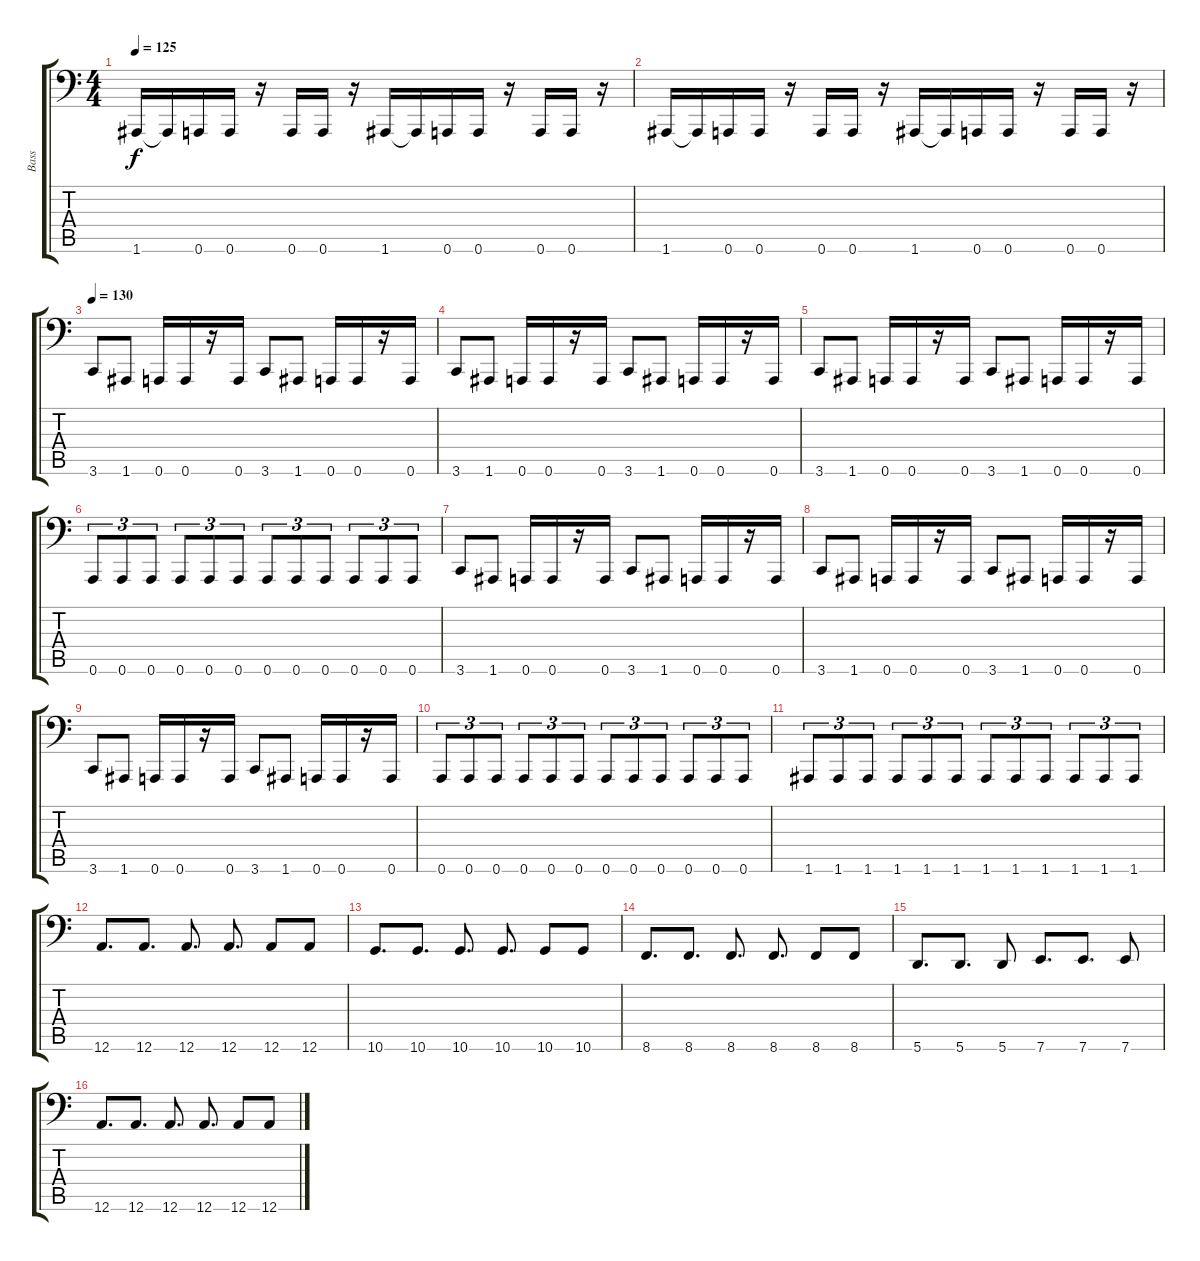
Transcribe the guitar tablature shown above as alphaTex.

\track ("Bass" "Bass") {instrument electricbasspick}
\staff {score tabs}
\tuning (B2 Gb2 D2 A1 E1 A0) {hide}
\ts (4 4)
\tempo 125
\clef f4
\ks c
1.6.16{dy f} 1.6{t}.16 0.6.16 0.6.16 r.16 0.6.16 0.6.16 r.16 1.6.16 1.6{t}.16 0.6.16 0.6.16 r.16 0.6.16 0.6.16 r.16 |
1.6.16 1.6{t}.16 0.6.16 0.6.16 r.16 0.6.16 0.6.16 r.16 1.6.16 1.6{t}.16 0.6.16 0.6.16 r.16 0.6.16 0.6.16 r.16 |
\tempo 130
3.6.8 1.6.8 0.6.16 0.6.16 r.16 0.6.16 3.6.8 1.6.8 0.6.16 0.6.16 r.16 0.6.16 |
3.6.8 1.6.8 0.6.16 0.6.16 r.16 0.6.16 3.6.8 1.6.8 0.6.16 0.6.16 r.16 0.6.16 |
3.6.8 1.6.8 0.6.16 0.6.16 r.16 0.6.16 3.6.8 1.6.8 0.6.16 0.6.16 r.16 0.6.16 |
0.6.8{tu (3 2)} 0.6.8{tu (3 2)} 0.6.8{tu (3 2)} 0.6.8{tu (3 2)} 0.6.8{tu (3 2)} 0.6.8{tu (3 2)} 0.6.8{tu (3 2)} 0.6.8{tu (3 2)} 0.6.8{tu (3 2)} 0.6.8{tu (3 2)} 0.6.8{tu (3 2)} 0.6.8{tu (3 2)} |
3.6.8 1.6.8 0.6.16 0.6.16 r.16 0.6.16 3.6.8 1.6.8 0.6.16 0.6.16 r.16 0.6.16 |
3.6.8 1.6.8 0.6.16 0.6.16 r.16 0.6.16 3.6.8 1.6.8 0.6.16 0.6.16 r.16 0.6.16 |
3.6.8 1.6.8 0.6.16 0.6.16 r.16 0.6.16 3.6.8 1.6.8 0.6.16 0.6.16 r.16 0.6.16 |
0.6.8{tu (3 2)} 0.6.8{tu (3 2)} 0.6.8{tu (3 2)} 0.6.8{tu (3 2)} 0.6.8{tu (3 2)} 0.6.8{tu (3 2)} 0.6.8{tu (3 2)} 0.6.8{tu (3 2)} 0.6.8{tu (3 2)} 0.6.8{tu (3 2)} 0.6.8{tu (3 2)} 0.6.8{tu (3 2)} |
1.6.8{tu (3 2)} 1.6.8{tu (3 2)} 1.6.8{tu (3 2)} 1.6.8{tu (3 2)} 1.6.8{tu (3 2)} 1.6.8{tu (3 2)} 1.6.8{tu (3 2)} 1.6.8{tu (3 2)} 1.6.8{tu (3 2)} 1.6.8{tu (3 2)} 1.6.8{tu (3 2)} 1.6.8{tu (3 2)} |
12.6.8{d} 12.6.8{d} 12.6.8{d} 12.6.8{d} 12.6.8 12.6.8 |
10.6.8{d} 10.6.8{d} 10.6.8{d} 10.6.8{d} 10.6.8 10.6.8 |
8.6.8{d} 8.6.8{d} 8.6.8{d} 8.6.8{d} 8.6.8 8.6.8 |
5.6.8{d} 5.6.8{d} 5.6.8 7.6.8{d} 7.6.8{d} 7.6.8 |
12.6.8{d} 12.6.8{d} 12.6.8{d} 12.6.8{d} 12.6.8 12.6.8
